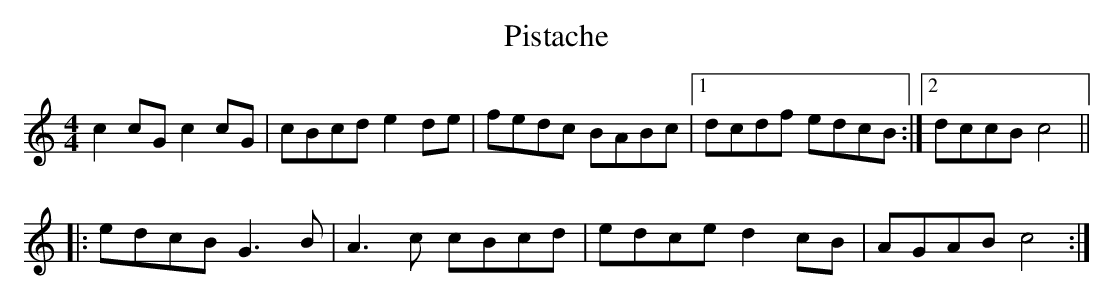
X:1
T:Pistache
L:1/8
M:4/4
K:C major
c2cG c2cG | cBcd e2de | fedc BABc |1 dcdf edcB:|2 dccB c4 ||
|: edcB G3B | A3c cBcd | edce d2cB | AGAB c4 :|
